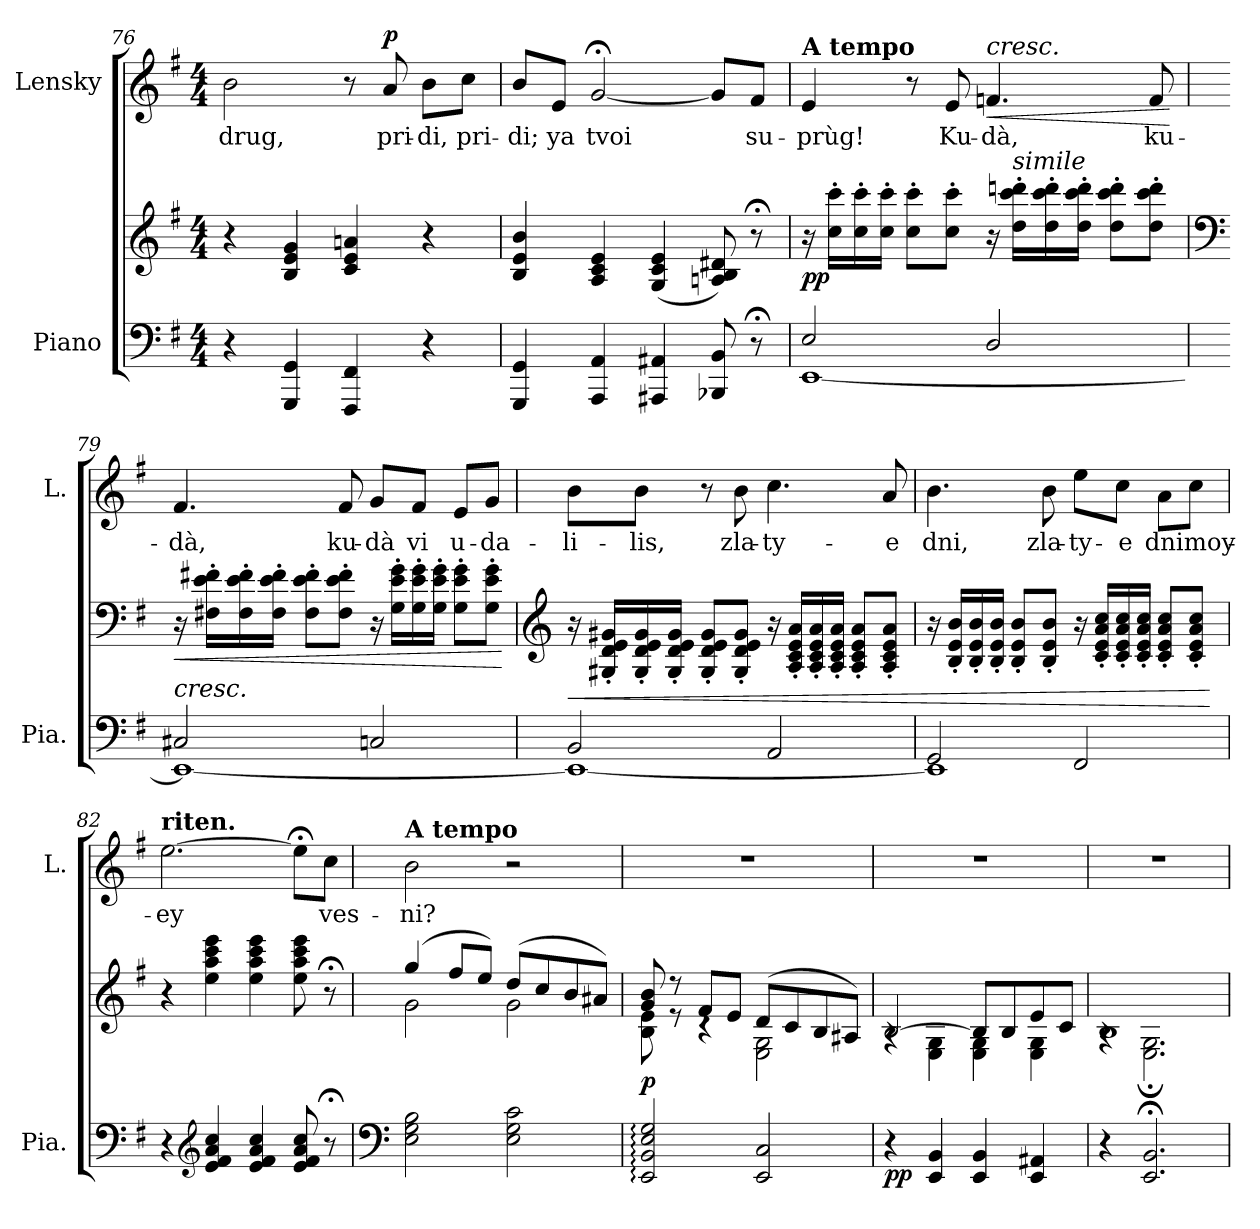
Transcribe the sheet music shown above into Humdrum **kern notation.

**kern	**kern	**dynam	**kern	**text	**dynam
*part2	*part2	*part2	*part1	*part1	*part1
*staff3	*staff2	*staff2/3	*staff1	*staff1	*staff1
*I"Piano	*	*	*I"Lensky	*	*
*I'Pia.	*	*	*I'L.	*	*
*clefF4	*clefG2	*	*clefG2	*	*
*k[f#]	*k[f#]	*	*k[f#]	*	*
*M4/4	*M4/4	*	*M4/4	*	*
=76	=76	=76	=76	=76	=76
4r	4r	.	2b\	drug,	.
4GGG/ 4GG/	4B/ 4e/ 4g/	.	.	.	.
4FFF#/ 4FF#/	4c/ 4e/ 4an/	.	8r	.	.
!	!	!	!	!	!LO:DY:a
.	.	.	8a/	pri-	p
4r	4r	.	8b\L	-di,	.
.	.	.	8cc\J	pri-	.
!!LO:LB:g=z
=77	=77	=77	=77	=77	=77
4GGG/ 4GG/	4B/ 4e/ 4b/	.	8b/L	-di;	.
.	.	.	8e/J	ya	.
4AAA/ 4AA/	4A/ 4c/ 4e/	.	[2g;</	tvoi	.
4AAA#X/ 4AA#X/	(4G/ 4c/ 4e/	.	.	.	.
8BBB-X/ 8BB/	8An/ 8B/ 8d#X/)	.	8g/L]	.	.
8r;<	8r;<	.	8f#/J	su-	.
=78	=78	=78	=78	=78	=78
*^	*	*	*	*	*
!	!	!	!	!LO:TX:a:B:t=A tempo	!	!
!	!	!	!LO:DY:b	!	!	!
2E/	[1EE	16r	pp	4e/	-prùg!	.
.	.	16cc\' 16ccc\'LL	.	.	.	.
.	.	16cc\' 16ccc\'	.	.	.	.
.	.	16cc\' 16ccc\'JJ	.	.	.	.
.	.	8cc\' 8ccc\'L	.	8r	.	.
.	.	8cc\' 8ccc\'J	.	8e/	Ku-	.
!	!	!	!	!LO:TX:a:i:t=cresc.	!	!
!	!	!	!	!	!	!LO:HP:b
2D/	.	16r	.	4.fn/	-dà,	<
!	!	!LO:TX:a:i:t=simile	!	!	!	!
.	.	16dd\' 16ccc\' 16dddn\'LL	.	.	.	.
.	.	16dd\' 16ccc\' 16ddd\'	.	.	.	.
.	.	16dd\' 16ccc\' 16ddd\'JJ	.	.	.	.
.	.	8dd\' 8ccc\' 8ddd\'L	.	.	.	.
.	.	8dd\' 8ccc\' 8ddd\'J	.	8f/	ku-	.
*v	*v	*	*	*	*	*
.	.	.	.	.	[
!!LO:PB:g=z
=79	=79	=79	=79	=79	=79
*	*clefF4	*	*	*	*
*^	*	*	*	*	*
!LO:TX:a:i:t=cresc.	!	!	!	!	!	!
!	!	!	!LO:HP:b	!	!	!
2C#X/	1EE_	16r	<	4.f#/	-dà,	.
.	.	16F#X\' 16e\' 16f#X\'LL	.	.	.	.
.	.	16F#\' 16e\' 16f#\'	.	.	.	.
.	.	16F#\' 16e\' 16f#\'JJ	.	.	.	.
.	.	8F#\' 8e\' 8f#\'L	.	.	.	.
.	.	8F#\' 8e\' 8f#\'J	.	8f#/	ku-	.
2Cn/	.	16r	.	8g/L	-dà	.
.	.	16G\' 16e\' 16g\'LL	.	.	.	.
.	.	16G\' 16e\' 16g\'	.	8f#/J	vi	.
.	.	16G\' 16e\' 16g\'JJ	.	.	.	.
.	.	8G\' 8e\' 8g\'L	.	8e/L	u-	.
.	.	8G\' 8e\' 8g\'J	.	8g/J	-da-	.
*v	*v	*	*	*	*	*
.	.	[	.	.	.
=80	=80	=80	=80	=80	=80
*	*clefG2	*	*	*	*
*^	*	*	*	*	*
!	!	!	!LO:HP:b	!	!	!
2BB/	1EE_	16r	<	8b\L	-li-	.
.	.	16G#X/' 16d/' 16e/' 16g#X/'LL	.	.	.	.
.	.	16G#/' 16d/' 16e/' 16g#/'	.	8b\J	-lis,	.
.	.	16G#/' 16d/' 16e/' 16g#/'JJ	.	.	.	.
.	.	8G#/' 8d/' 8e/' 8g#/'L	.	8r	.	.
.	.	8G#/' 8d/' 8e/' 8g#/'J	.	8b\	zla-	.
2AA/	.	16r	.	4.cc\	-ty-	.
.	.	16A/' 16c/' 16e/' 16a/'LL	.	.	.	.
.	.	16A/' 16c/' 16e/' 16a/'	.	.	.	.
.	.	16A/' 16c/' 16e/' 16a/'JJ	.	.	.	.
.	.	8A/' 8c/' 8e/' 8a/'L	.	.	.	.
.	.	8A/' 8c/' 8e/' 8a/'J	.	8a/	-e	.
!!LO:LB:g=z
=81	=81	=81	=81	=81	=81	=81
2GG/	1EE]	16r	.	4.b\	dni,	.
.	.	16B/' 16e/' 16b/'LL	.	.	.	.
.	.	16B/' 16e/' 16b/'	.	.	.	.
.	.	16B/' 16e/' 16b/'JJ	.	.	.	.
.	.	8B/' 8e/' 8b/'L	.	.	.	.
.	.	8B/' 8e/' 8b/'J	.	8b\	zla-	.
2FF#/	.	16r	.	8ee\L	-ty-	.
.	.	16c/' 16e/' 16a/' 16cc/'LL	.	.	.	.
.	.	16c/' 16e/' 16a/' 16cc/'	.	8cc\J	-e	.
.	.	16c/' 16e/' 16a/' 16cc/'JJ	.	.	.	.
.	.	8c/' 8e/' 8a/' 8cc/'L	.	8a\L	dni	.
.	.	8c/' 8e/' 8a/' 8cc/'J	.	8cc\J	moy-	.
*v	*v	*	*	*	*	*
.	.	[	.	.	.
=82	=82	=82	=82	=82	=82
!	!	!	!LO:TX:a:B:t=riten.	!	!
4r	4r	.	[2.ee\	-ey	.
*clefG2	*	*	*	*	*
4e/ 4f#/ 4a/ 4cc/	4ee\ 4aa\ 4ccc\ 4eee\	.	.	.	.
4e/ 4f#/ 4a/ 4cc/	4ee\ 4aa\ 4ccc\ 4eee\	.	.	.	.
8e/ 8f#/ 8a/ 8cc/	8ee\ 8aa\ 8ccc\ 8eee\	.	8ee;<\L]	.	.
8r;<	8r;<	.	8cc\J	ves-	.
=83	=83	=83	=83	=83	=83
*clefF4	*	*	*	*	*
*	*^	*	*	*	*
!	!	!	!	!LO:TX:a:B:t=A tempo	!	!
2E\ 2G\ 2B\	(4gg/	2g\	.	2b\	-ni?	.
.	8ff#/L	.	.	.	.	.
.	8ee/J)	.	.	.	.	.
2E\ 2G\ 2c\	(8dd/L	2g\	.	2r	.	.
.	8cc/	.	.	.	.	.
.	8b/	.	.	.	.	.
.	8a#X/J)	.	.	.	.	.
!!LO:LB:g=z
=84	=84	=84	=84	=84	=84	=84
!	!	!	!LO:DY:a=2	!	!	!
2EE/: 2BB/: 2E/: 2G/:	8g/ 8b/	8B\ 8e\	p	1r	.	.
.	8r	8re	.	.	.	.
.	8f#/L	4rc	.	.	.	.
.	8e/J	.	.	.	.	.
2EE/ 2C/	(8d/L	2E\ 2G\	.	.	.	.
.	8c/	.	.	.	.	.
.	8B/	.	.	.	.	.
.	8A#X/J)	.	.	.	.	.
=85	=85	=85	=85	=85	=85	=85
!	!	!	!LO:DY:b=2	!	!	!
4r	[2B/	4rA	pp	1r	.	.
4EE/ 4BB/	.	4E\ 4G\	.	.	.	.
4EE/ 4BB/	8B/L]	4E\ 4G\	.	.	.	.
.	8B/	.	.	.	.	.
4EE/ 4AA#X/	8e/	4E\ 4G\	.	.	.	.
.	8c/J	.	.	.	.	.
=86	=86	=86	=86	=86	=86	=86
4r	1B	4rA	.	1r	.	.
2.EE/; 2.BB/;	.	2.E\;< 2.G\;<	.	.	.	.
*	*v	*v	*	*	*	*
=	=	=	=	=	=
*-	*-	*-	*-	*-	*-
